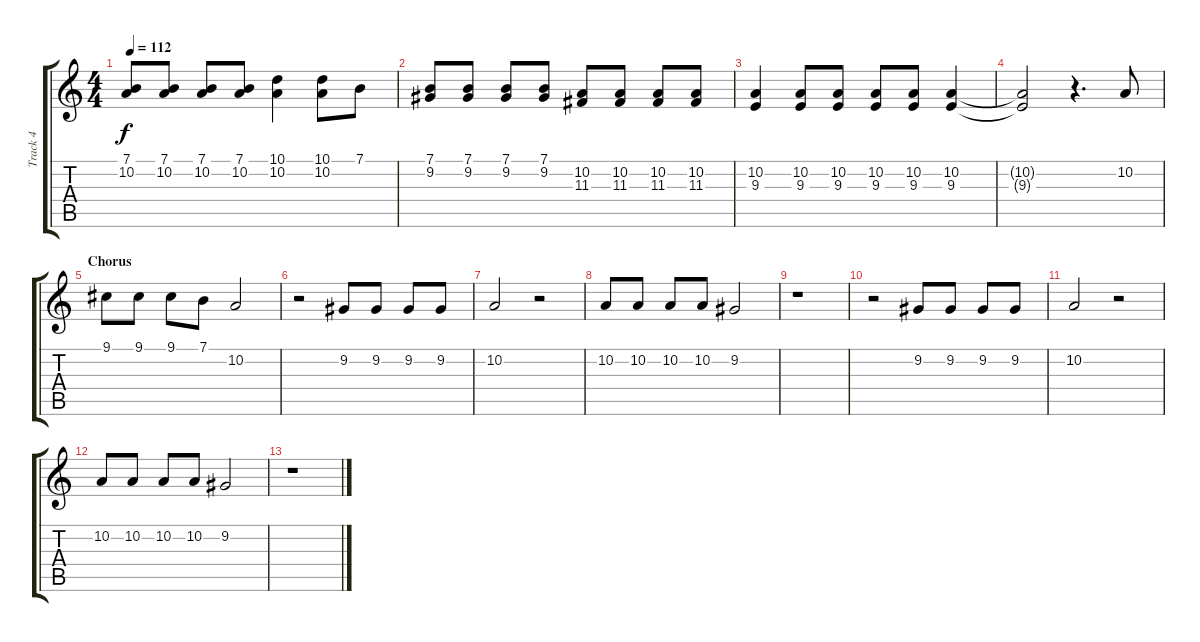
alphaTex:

\track ("Track 4" "Track 4") {instrument steeldrums}
\staff {score tabs}
\tuning (E4 B3 G3 D3 A2 E2) {hide}
\ts (4 4)
\tempo 112
\clef g2
\ks c
(7.1 10.2).8{dy f} (7.1 10.2).8 (7.1 10.2).8 (7.1 10.2).8 (10.1 10.2).4 (10.1 10.2).8 7.1.8 |
(7.1 9.2).8 (7.1 9.2).8 (7.1 9.2).8 (7.1 9.2).8 (10.2 11.3).8 (10.2 11.3).8 (10.2 11.3).8 (10.2 11.3).8 |
(10.2 9.3).4 (10.2 9.3).8 (10.2 9.3).8 (10.2 9.3).8 (10.2 9.3).8 (10.2 9.3).4 |
(10.2{t} 9.3{t}).2 r.4{d} 10.2.8 |
\section ("" "Chorus")
9.1.8 9.1.8 9.1.8 7.1.8 10.2.2 |
r.2 9.2.8 9.2.8 9.2.8 9.2.8 |
10.2.2 r.2 |
10.2.8 10.2.8 10.2.8 10.2.8 9.2.2 |
r.1 |
r.2 9.2.8 9.2.8 9.2.8 9.2.8 |
10.2.2 r.2 |
10.2.8 10.2.8 10.2.8 10.2.8 9.2.2 |
r.1
